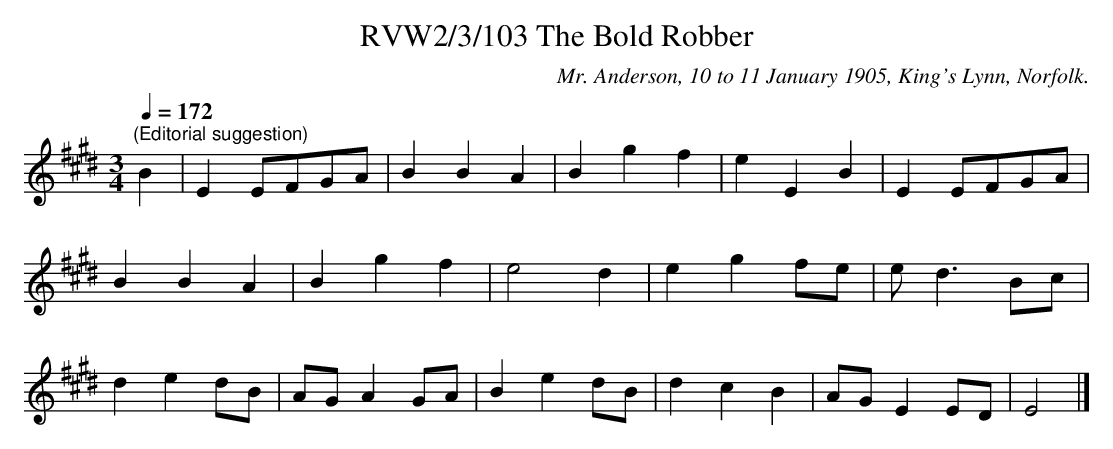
X:1
T:RVW2/3/103 The Bold Robber
C:Mr. Anderson, 10 to 11 January 1905, King's Lynn, Norfolk.
L:1/4
Q:1/4=172
M:3/4
K:E
"^(Editorial suggestion)" B | E E/F/G/A/ | B B A | B g f | e E B | E E/F/G/A/ |$ B B A | B g f |
e2 d | e g f/e/ | e/ d3/2 B/c/ |$ d e d/B/ | A/G/ A G/A/ | B e d/B/ | d c B | A/G/ E E/D/ | E2 |]
